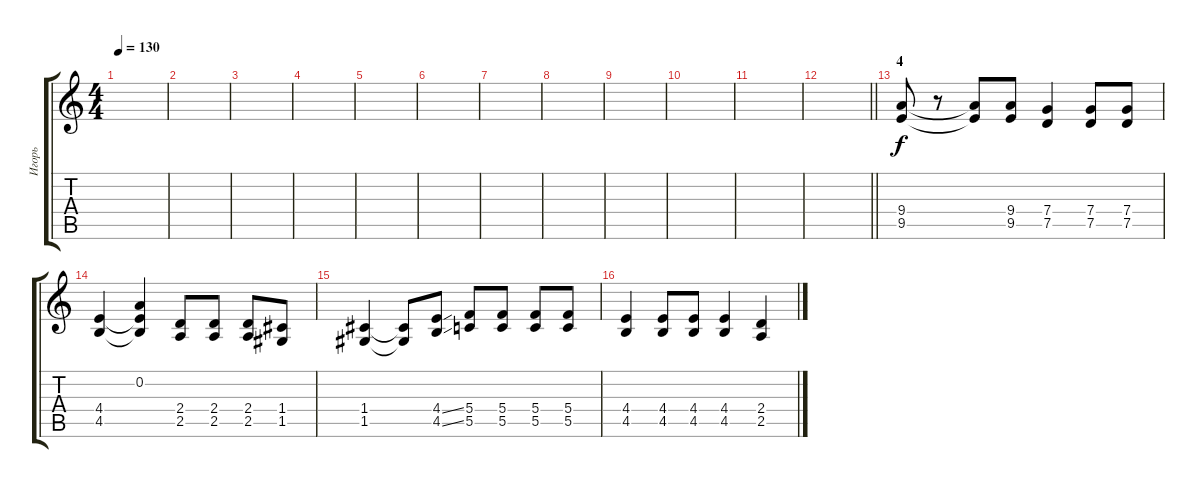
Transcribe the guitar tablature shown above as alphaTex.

\track ("Игорь" "Игорь") {instrument distortionguitar}
\staff {score tabs}
\tuning (D4 A3 F3 C3 G2 C2) {hide}
\ts (4 4)
\tempo 130
\clef g2
\ks c
|
|
|
|
|
|
|
|
|
|
|
\barLineRight lightlight
|
\section ("" "4")
(9.4 9.5).8 r.8 (9.4{t} 9.5{t}).8 (9.4 9.5).8 (7.4 7.5).4 (7.4 7.5).8 (7.4 7.5).8 |
(4.4 4.5).4 (0.2 4.4{t} 4.5{t}).4 (2.4 2.5).8 (2.4 2.5).8 (2.4 2.5).8 (1.4 1.5).8 |
(1.4 1.5).4 (1.4{t} 1.5{t}).8 (4.4{ss} 4.5{ss}).8 (5.4 5.5).8 (5.4 5.5).8 (5.4 5.5).8 (5.4 5.5).8 |
(4.4 4.5).4 (4.4 4.5).8 (4.4 4.5).8 (4.4 4.5).4 (2.4 2.5).4
